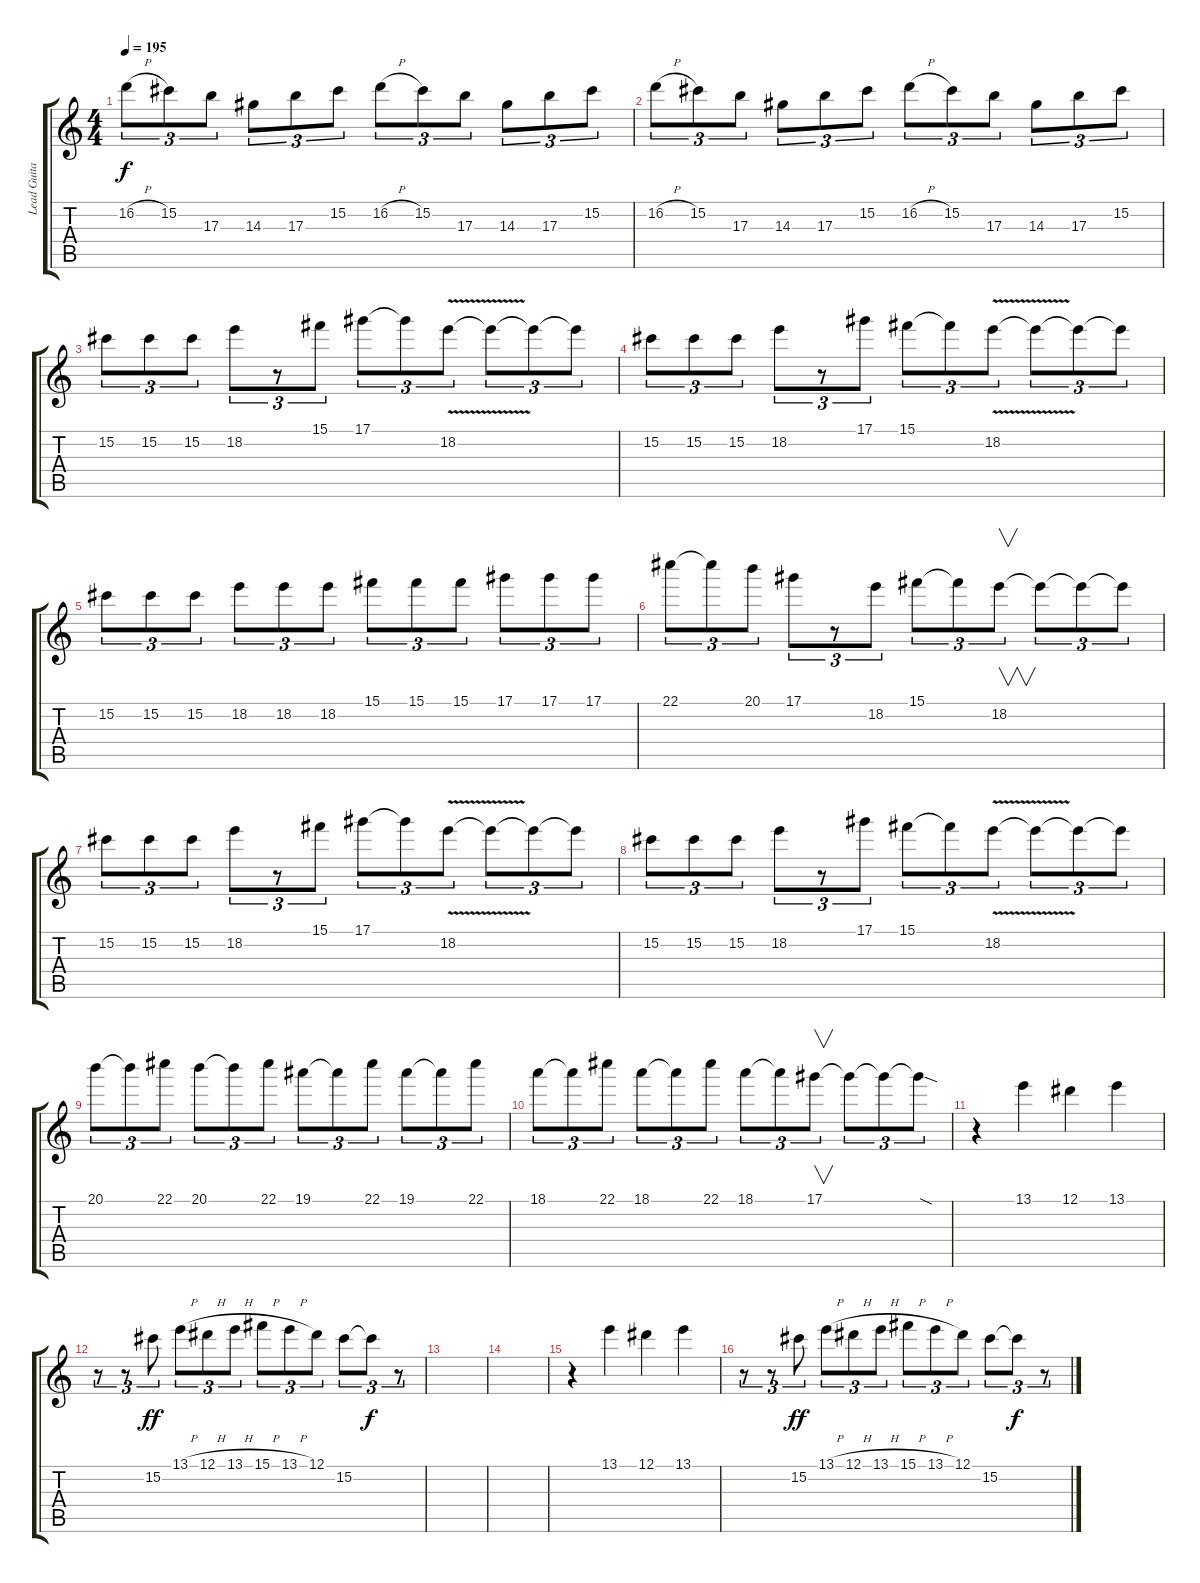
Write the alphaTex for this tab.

\track ("Lead Guitar 2" "Lead Guita") {instrument overdrivenguitar}
\staff {score tabs}
\tuning (Eb4 Bb3 Gb3 Db3 Ab2 Eb2) {hide}
\ts (4 4)
\tempo 195
\clef g2
\ks c
16.2{h}.8{tu (3 2) dy f} 15.2.8{tu (3 2)} 17.3.8{tu (3 2)} 14.3.8{tu (3 2)} 17.3.8{tu (3 2)} 15.2.8{tu (3 2)} 16.2{h}.8{tu (3 2)} 15.2.8{tu (3 2)} 17.3.8{tu (3 2)} 14.3.8{tu (3 2)} 17.3.8{tu (3 2)} 15.2.8{tu (3 2)} |
16.2{h}.8{tu (3 2)} 15.2.8{tu (3 2)} 17.3.8{tu (3 2)} 14.3.8{tu (3 2)} 17.3.8{tu (3 2)} 15.2.8{tu (3 2)} 16.2{h}.8{tu (3 2)} 15.2.8{tu (3 2)} 17.3.8{tu (3 2)} 14.3.8{tu (3 2)} 17.3.8{tu (3 2)} 15.2.8{tu (3 2)} |
15.2.8{tu (3 2)} 15.2.8{tu (3 2)} 15.2.8{tu (3 2)} 18.2.8{tu (3 2)} r.8{tu (3 2)} 15.1.8{tu (3 2)} 17.1.8{tu (3 2)} 17.1{t}.8{tu (3 2)} 18.2{v}.8{tu (3 2)} 18.2{t}.8{tu (3 2)} 18.2{t}.8{tu (3 2)} 18.2{t}.8{tu (3 2)} |
15.2.8{tu (3 2)} 15.2.8{tu (3 2)} 15.2.8{tu (3 2)} 18.2.8{tu (3 2)} r.8{tu (3 2)} 17.1.8{tu (3 2)} 15.1.8{tu (3 2)} 15.1{t}.8{tu (3 2)} 18.2{v}.8{tu (3 2)} 18.2{t}.8{tu (3 2)} 18.2{t}.8{tu (3 2)} 18.2{t}.8{tu (3 2)} |
15.2.8{tu (3 2)} 15.2.8{tu (3 2)} 15.2.8{tu (3 2)} 18.2.8{tu (3 2)} 18.2.8{tu (3 2)} 18.2.8{tu (3 2)} 15.1.8{tu (3 2)} 15.1.8{tu (3 2)} 15.1.8{tu (3 2)} 17.1.8{tu (3 2)} 17.1.8{tu (3 2)} 17.1.8{tu (3 2)} |
22.1.8{tu (3 2)} 22.1{t}.8{tu (3 2)} 20.1.8{tu (3 2)} 17.1.8{tu (3 2)} r.8{tu (3 2)} 18.2.8{tu (3 2)} 15.1.8{tu (3 2)} 15.1{t}.8{tu (3 2)} 18.2.8{v tu (3 2)} 18.2{t}.8{tu (3 2)} 18.2{t}.8{tu (3 2)} 18.2{t}.8{tu (3 2)} |
15.2.8{tu (3 2)} 15.2.8{tu (3 2)} 15.2.8{tu (3 2)} 18.2.8{tu (3 2)} r.8{tu (3 2)} 15.1.8{tu (3 2)} 17.1.8{tu (3 2)} 17.1{t}.8{tu (3 2)} 18.2{v}.8{tu (3 2)} 18.2{t}.8{tu (3 2)} 18.2{t}.8{tu (3 2)} 18.2{t}.8{tu (3 2)} |
15.2.8{tu (3 2)} 15.2.8{tu (3 2)} 15.2.8{tu (3 2)} 18.2.8{tu (3 2)} r.8{tu (3 2)} 17.1.8{tu (3 2)} 15.1.8{tu (3 2)} 15.1{t}.8{tu (3 2)} 18.2{v}.8{tu (3 2)} 18.2{t}.8{tu (3 2)} 18.2{t}.8{tu (3 2)} 18.2{t}.8{tu (3 2)} |
20.1.8{tu (3 2)} 20.1{t}.8{tu (3 2)} 22.1.8{tu (3 2)} 20.1.8{tu (3 2)} 20.1{t}.8{tu (3 2)} 22.1.8{tu (3 2)} 19.1.8{tu (3 2)} 19.1{t}.8{tu (3 2)} 22.1.8{tu (3 2)} 19.1.8{tu (3 2)} 19.1{t}.8{tu (3 2)} 22.1.8{tu (3 2)} |
18.1.8{tu (3 2)} 18.1{t}.8{tu (3 2)} 22.1.8{tu (3 2)} 18.1.8{tu (3 2)} 18.1{t}.8{tu (3 2)} 22.1.8{tu (3 2)} 18.1.8{tu (3 2)} 18.1{t}.8{tu (3 2)} 17.1.8{v tu (3 2)} 17.1{t}.8{tu (3 2)} 17.1{t}.8{tu (3 2)} 17.1{sod t}.8{tu (3 2)} |
r.4 13.1.4 12.1.4 13.1.4 |
r.8{tu (3 2)} r.8{tu (3 2)} 15.2.8{tu (3 2) dy ff} 13.1{h}.8{tu (3 2)} 12.1{h}.8{tu (3 2)} 13.1{h}.8{tu (3 2)} 15.1{h}.8{tu (3 2)} 13.1{h}.8{tu (3 2)} 12.1.8{tu (3 2)} 15.2.8{tu (3 2)} 15.2{t}.8{tu (3 2) dy f} r.8{tu (3 2)} |
|
|
r.4 13.1.4 12.1.4 13.1.4 |
r.8{tu (3 2)} r.8{tu (3 2)} 15.2.8{tu (3 2) dy ff} 13.1{h}.8{tu (3 2)} 12.1{h}.8{tu (3 2)} 13.1{h}.8{tu (3 2)} 15.1{h}.8{tu (3 2)} 13.1{h}.8{tu (3 2)} 12.1.8{tu (3 2)} 15.2.8{tu (3 2)} 15.2{t}.8{tu (3 2) dy f} r.8{tu (3 2)}
